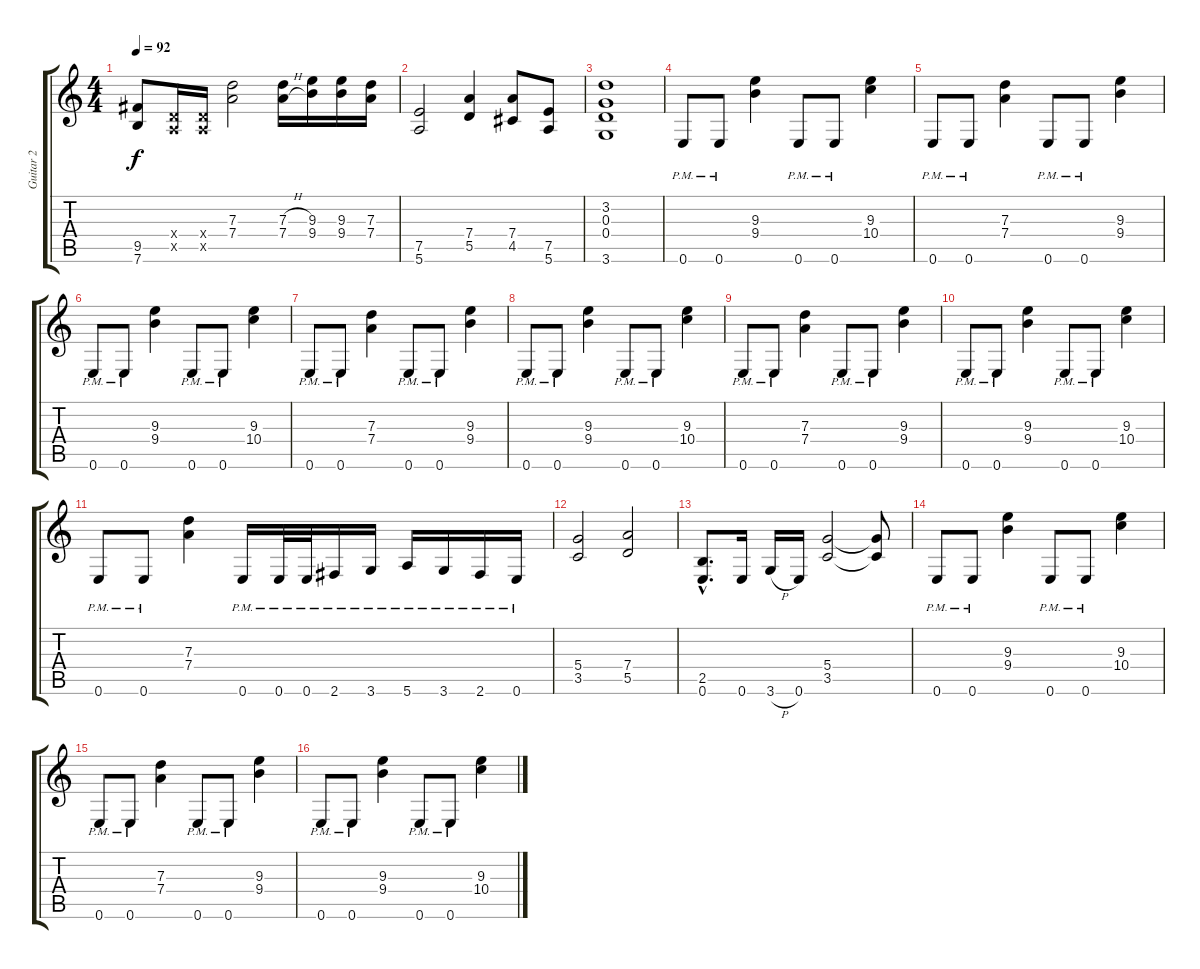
\track ("Guitar 2" "Guitar 2") {instrument overdrivenguitar}
\staff {score tabs}
\tuning (E4 B3 G3 D3 A2 E2) {hide}
\ts (4 4)
\tempo 92
\clef g2
\ks c
(9.5 7.6).8{dy f} (0.4{x} 0.5{x}).16 (0.4{x} 0.5{x}).16 (7.3 7.4).2 (7.3{h} 7.4{h}).16 (9.3 9.4).16 (9.3 9.4).16 (7.3 7.4).16 |
(7.5 5.6).2 (7.4 5.5).4 (7.4 4.5).8 (7.5 5.6).8 |
(3.2 0.3 0.4 3.6).1 |
0.6{pm}.8 0.6{pm}.8 (9.3 9.4).4 0.6{pm}.8 0.6{pm}.8 (9.3 10.4).4 |
0.6{pm}.8 0.6{pm}.8 (7.3 7.4).4 0.6{pm}.8 0.6{pm}.8 (9.3 9.4).4 |
0.6{pm}.8 0.6{pm}.8 (9.3 9.4).4 0.6{pm}.8 0.6{pm}.8 (9.3 10.4).4 |
0.6{pm}.8 0.6{pm}.8 (7.3 7.4).4 0.6{pm}.8 0.6{pm}.8 (9.3 9.4).4 |
0.6{pm}.8 0.6{pm}.8 (9.3 9.4).4 0.6{pm}.8 0.6{pm}.8 (9.3 10.4).4 |
0.6{pm}.8 0.6{pm}.8 (7.3 7.4).4 0.6{pm}.8 0.6{pm}.8 (9.3 9.4).4 |
0.6{pm}.8 0.6{pm}.8 (9.3 9.4).4 0.6{pm}.8 0.6{pm}.8 (9.3 10.4).4 |
0.6{pm}.8 0.6{pm}.8 (7.3 7.4).4 0.6{pm}.16 0.6{pm}.32 0.6{pm}.32 2.6{pm}.16 3.6{pm}.16 5.6{pm}.16 3.6{pm}.16 2.6{pm}.16 0.6{pm}.16 |
(5.4 3.5).2 (7.4 5.5).2 |
(2.5{hac} 0.6{hac}).8{d} 0.6.16 3.6{h}.16 0.6.16 (5.4 3.5).2 (5.4{t} 3.5{t}).8 |
0.6{pm}.8 0.6{pm}.8 (9.3 9.4).4 0.6{pm}.8 0.6{pm}.8 (9.3 10.4).4 |
0.6{pm}.8 0.6{pm}.8 (7.3 7.4).4 0.6{pm}.8 0.6{pm}.8 (9.3 9.4).4 |
0.6{pm}.8 0.6{pm}.8 (9.3 9.4).4 0.6{pm}.8 0.6{pm}.8 (9.3 10.4).4
